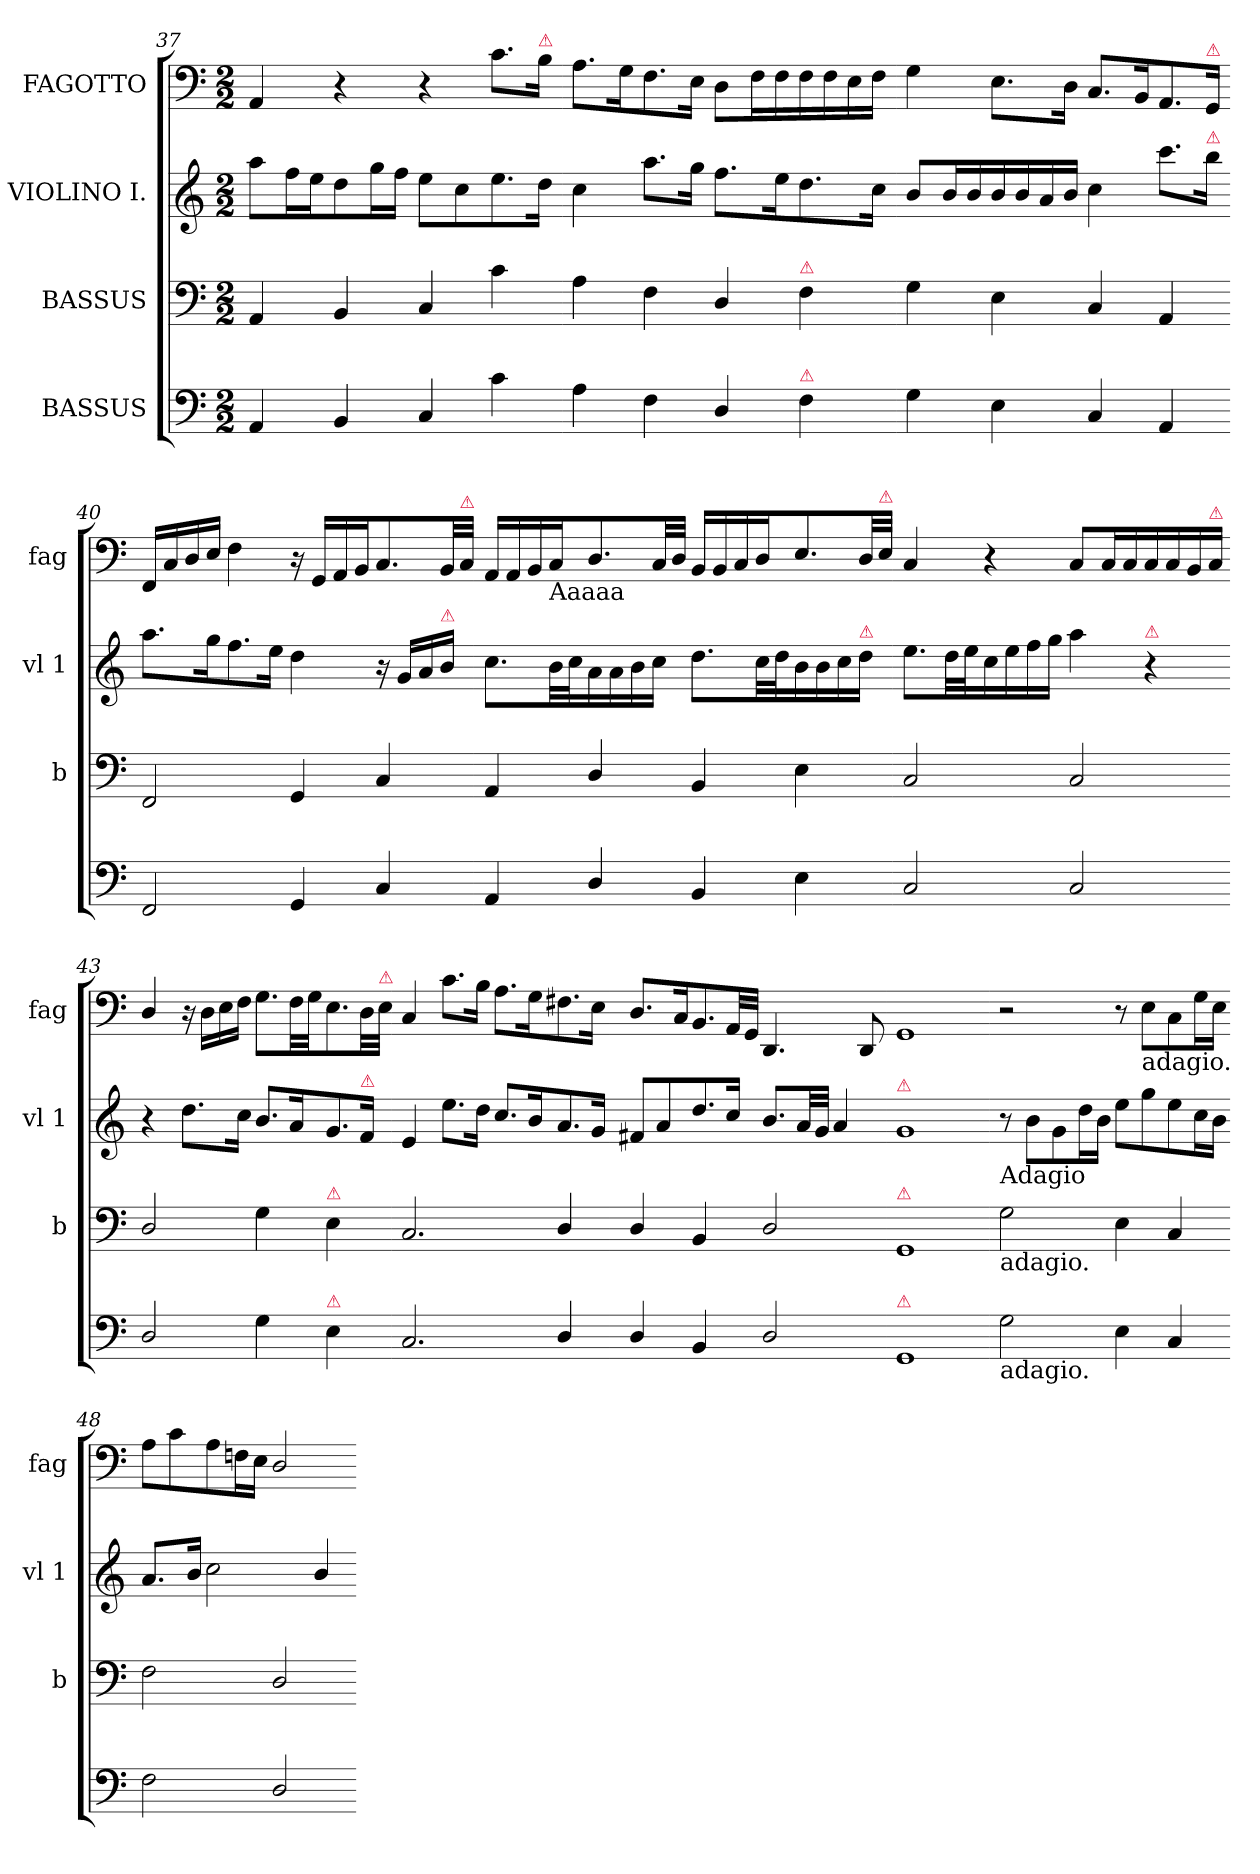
**kern	**kern	**kern	**kern
*part4	*part3	*part2	*part1
*staff4	*staff3	*staff2	*staff1
*I"BASSUS	*I"BASSUS	*I"VIOLINO I.	*I"FAGOTTO
*	*I'b	*I'vl 1	*I'fag
*clefF4	*clefF4	*clefG2	*clefF4
*k[]	*k[]	*k[]	*k[]
*C:	*C:	*C:	*C:
*M2/2	*M2/2	*M2/2	*M2/2
=37	=37	=37	=37
4AA/	4AA/	8aa\L	4AA/
.	.	16ff\L	.
.	.	16ee\J	.
4BB/	4BB/	8dd\	4r
.	.	16gg\L	.
.	.	16ff\JJ	.
4C/	4C/	8ee\L	4r
.	.	8cc\	.
4c\	4c\	8.ee\	8.c\L
!	!	!	!LO:TX:a:color=crimson:t=⚠
.	.	16dd\Jk	16B\Jk
=38-	=38-	=38-	=38-
4A\	4A\	4cc\	8.A\L
.	.	.	16G\K
4F\	4F\	8.aa\L	8.F\
.	.	16gg\Jk	16E\Jk
4D/	4D/	8.ff\L	8D\L
.	.	.	16F\L
.	.	16ee\K	16F\
!	!LO:TX:a:color=crimson:t=⚠	!	!
!LO:TX:a:color=crimson:t=⚠	!	!	!
4F\	4F\	8.dd\	16F\
.	.	.	16F\
.	.	.	16E\
.	.	16cc\Jk	16F\JJ
=39-	=39-	=39-	=39-
4G\	4G\	8b/L	4G\
.	.	16b/L	.
.	.	16b/	.
4E\	4E\	16b/	8.E\L
.	.	16b/	.
.	.	16a/	.
.	.	16b/JJ	16D\Jk
4C/	4C/	4cc\	8.C/L
.	.	.	16BB/K
4AA/	4AA/	8.ccc\L	8.AA/
!	!	!	!LO:TX:a:color=crimson:t=⚠
!	!	!LO:TX:a:color=crimson:t=⚠	!
.	.	16bb\Jk	16GG/Jk
=40-	=40-	=40-	=40-
2FF/	2FF/	8.aa\L	16FF/LL
.	.	.	16C/
.	.	.	16D/
.	.	16gg\K	16E/JJ
.	.	8.ff\	4F\
.	.	16ee\Jk	.
4GG/	4GG/	4dd\	16r
.	.	.	16GG/LL
.	.	.	16AA/
.	.	.	16BB/J
4C/	4C/	16r	8.C/
.	.	16g/LL	.
.	.	16a/	.
!	!	!LO:TX:a:color=crimson:t=⚠	!
.	.	16b/JJ	32BB/LL
!	!	!	!LO:TX:a:color=crimson:t=⚠
.	.	.	32C/JJJ
=41-	=41-	=41-	=41-
4AA/	4AA/	8.cc\L	16AA/LL
.	.	.	16AA/
.	.	.	16BB/
!	!	!	!LO:TX:b:t=Aaaaa
.	.	32b\LL	16C/J
.	.	32cc\J	.
4D/	4D/	16a\	8.D/
.	.	16a\	.
.	.	16b\	.
.	.	16cc\JJ	32C/LL
.	.	.	32D/JJJ
4BB/	4BB/	8.dd\L	16BB/LL
.	.	.	16BB/
.	.	.	16C/
.	.	32cc\LL	16D/J
.	.	32dd\J	.
4E\	4E\	16b\	8.E/
.	.	16b\	.
.	.	16cc\	.
!	!	!LO:TX:a:color=crimson:t=⚠	!
.	.	16dd\JJ	32D/LL
!	!	!	!LO:TX:a:color=crimson:t=⚠
.	.	.	32E/JJJ
=42-	=42-	=42-	=42-
2C/	2C/	8.ee\L	4C/
.	.	32dd\LL	.
.	.	32ee\J	.
.	.	16cc\	4r
.	.	16ee\	.
.	.	16ff\	.
.	.	16gg\JJ	.
2C/	2C/	4aa\	8C/L
.	.	.	16C/L
.	.	.	16C/
!	!	!LO:TX:a:color=crimson:t=⚠	!
.	.	4r	16C/
.	.	.	16C/
.	.	.	16BB/
!	!	!	!LO:TX:a:color=crimson:t=⚠
.	.	.	16C/JJ
=43-	=43-	=43-	=43-
2D/	2D/	4r	4D/
.	.	8.dd\L	16r
.	.	.	16D\LL
.	.	.	16E\
.	.	16cc\Jk	16F\JJ
4G\	4G\	8.b/L	8.G\L
.	.	16a/K	32F\LL
.	.	.	32G\JJ
!	!LO:TX:a:color=crimson:t=⚠	!	!
!LO:TX:a:color=crimson:t=⚠	!	!	!
4E\	4E\	8.g/	8.E\
!	!	!LO:TX:a:color=crimson:t=⚠	!
.	.	16f/Jk	32D\LL
!	!	!	!LO:TX:a:color=crimson:t=⚠
.	.	.	32E\JJJ
=44-	=44-	=44-	=44-
2.C/	2.C/	4e/	4C/
.	.	8.ee\L	8.c\L
.	.	16dd\Jk	16B\Jk
.	.	8.cc/L	8.A\L
.	.	16b/K	16G\K
4D/	4D/	8.a/	8.F#X\
.	.	16g/Jk	16E\Jk
=45-	=45-	=45-	=45-
4D/	4D/	8f#X/L	8.D/L
.	.	8a/	.
.	.	.	16C/K
4BB/	4BB/	8.dd/	8.BB/
.	.	16cc/Jk	32AA/LL
.	.	.	32GG/JJJ
2D/	2D/	8.b/L	4.DD/
.	.	32a/LL	.
.	.	32g/JJJ	.
.	.	4a/	.
.	.	.	8DD/
=46-	=46-	=46-	=46-
!	!	!LO:TX:a:color=crimson:t=⚠	!
!	!LO:TX:a:color=crimson:t=⚠	!	!
!LO:TX:a:color=crimson:t=⚠	!	!	!
1GG	1GG	1g	1GG
=47-	=47-	=47-	=47-
!	!	!LO:TX:b:t=Adagio	!
!	!LO:TX:b:t=adagio.	!	!
!LO:TX:b:t=adagio.	!	!	!
2G\	2G\	8r	2r
.	.	8b\L	.
.	.	8g\	.
.	.	16dd\L	.
.	.	16b\JJ	.
4E\	4E\	8ee\L	8r
!	!	!	!LO:TX:b:t=adagio.
.	.	8gg\	8E\L
4C/	4C/	8ee\	8C\
.	.	16cc\L	16G\L
.	.	16b\JJ	16E\JJ
=48-	=48-	=48-	=48-
2F\	2F\	8.a/L	8A\L
.	.	.	8c\
.	.	16b/Jk	.
.	.	2cc\	8A\
.	.	.	16Fn\L
.	.	.	16E\JJ
2D/	2D/	.	2D/
.	.	4b/	.
=-	=-	=-	=-
*-	*-	*-	*-
